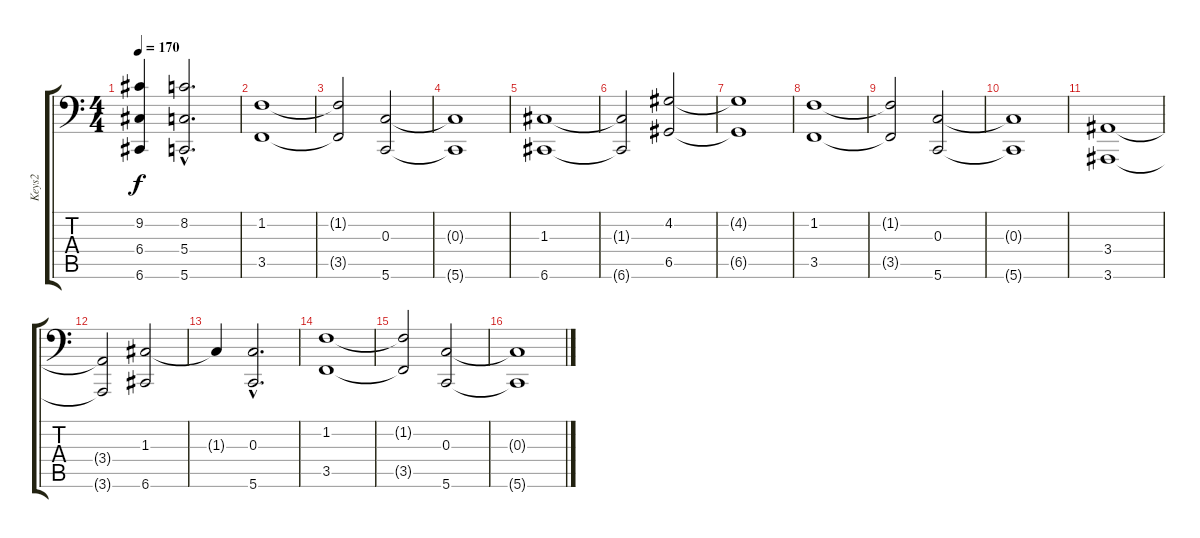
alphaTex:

\track ("Keys2" "Keys2") {instrument acousticgrandpiano}
\staff {score tabs}
\tuning (A3 E3 C3 G2 D2 G1) {hide}
\ts (4 4)
\tempo 170
\clef f4
\ks c
(9.2{t} 6.4{t} 6.6{t}).4{dy f} (8.2{hac} 5.4{hac} 5.6{hac}).2{d} |
(1.2 3.5).1{instrument synthstrings1} |
(1.2{t} 3.5{t}).2 (0.3 5.6).2 |
(0.3{t} 5.6{t}).1 |
(1.3 6.6).1 |
(1.3{t} 6.6{t}).2 (4.2 6.5).2 |
(4.2{t} 6.5{t}).1 |
(1.2 3.5).1 |
(1.2{t} 3.5{t}).2 (0.3 5.6).2 |
(0.3{t} 5.6{t}).1 |
(3.4 3.6).1 |
(3.4{t} 3.6{t}).2 (1.3 6.6).2 |
1.3{t}.4 (0.3{hac} 5.6{hac}).2{d} |
(1.2 3.5).1 |
(1.2{t} 3.5{t}).2 (0.3 5.6).2 |
(0.3{t} 5.6{t}).1
